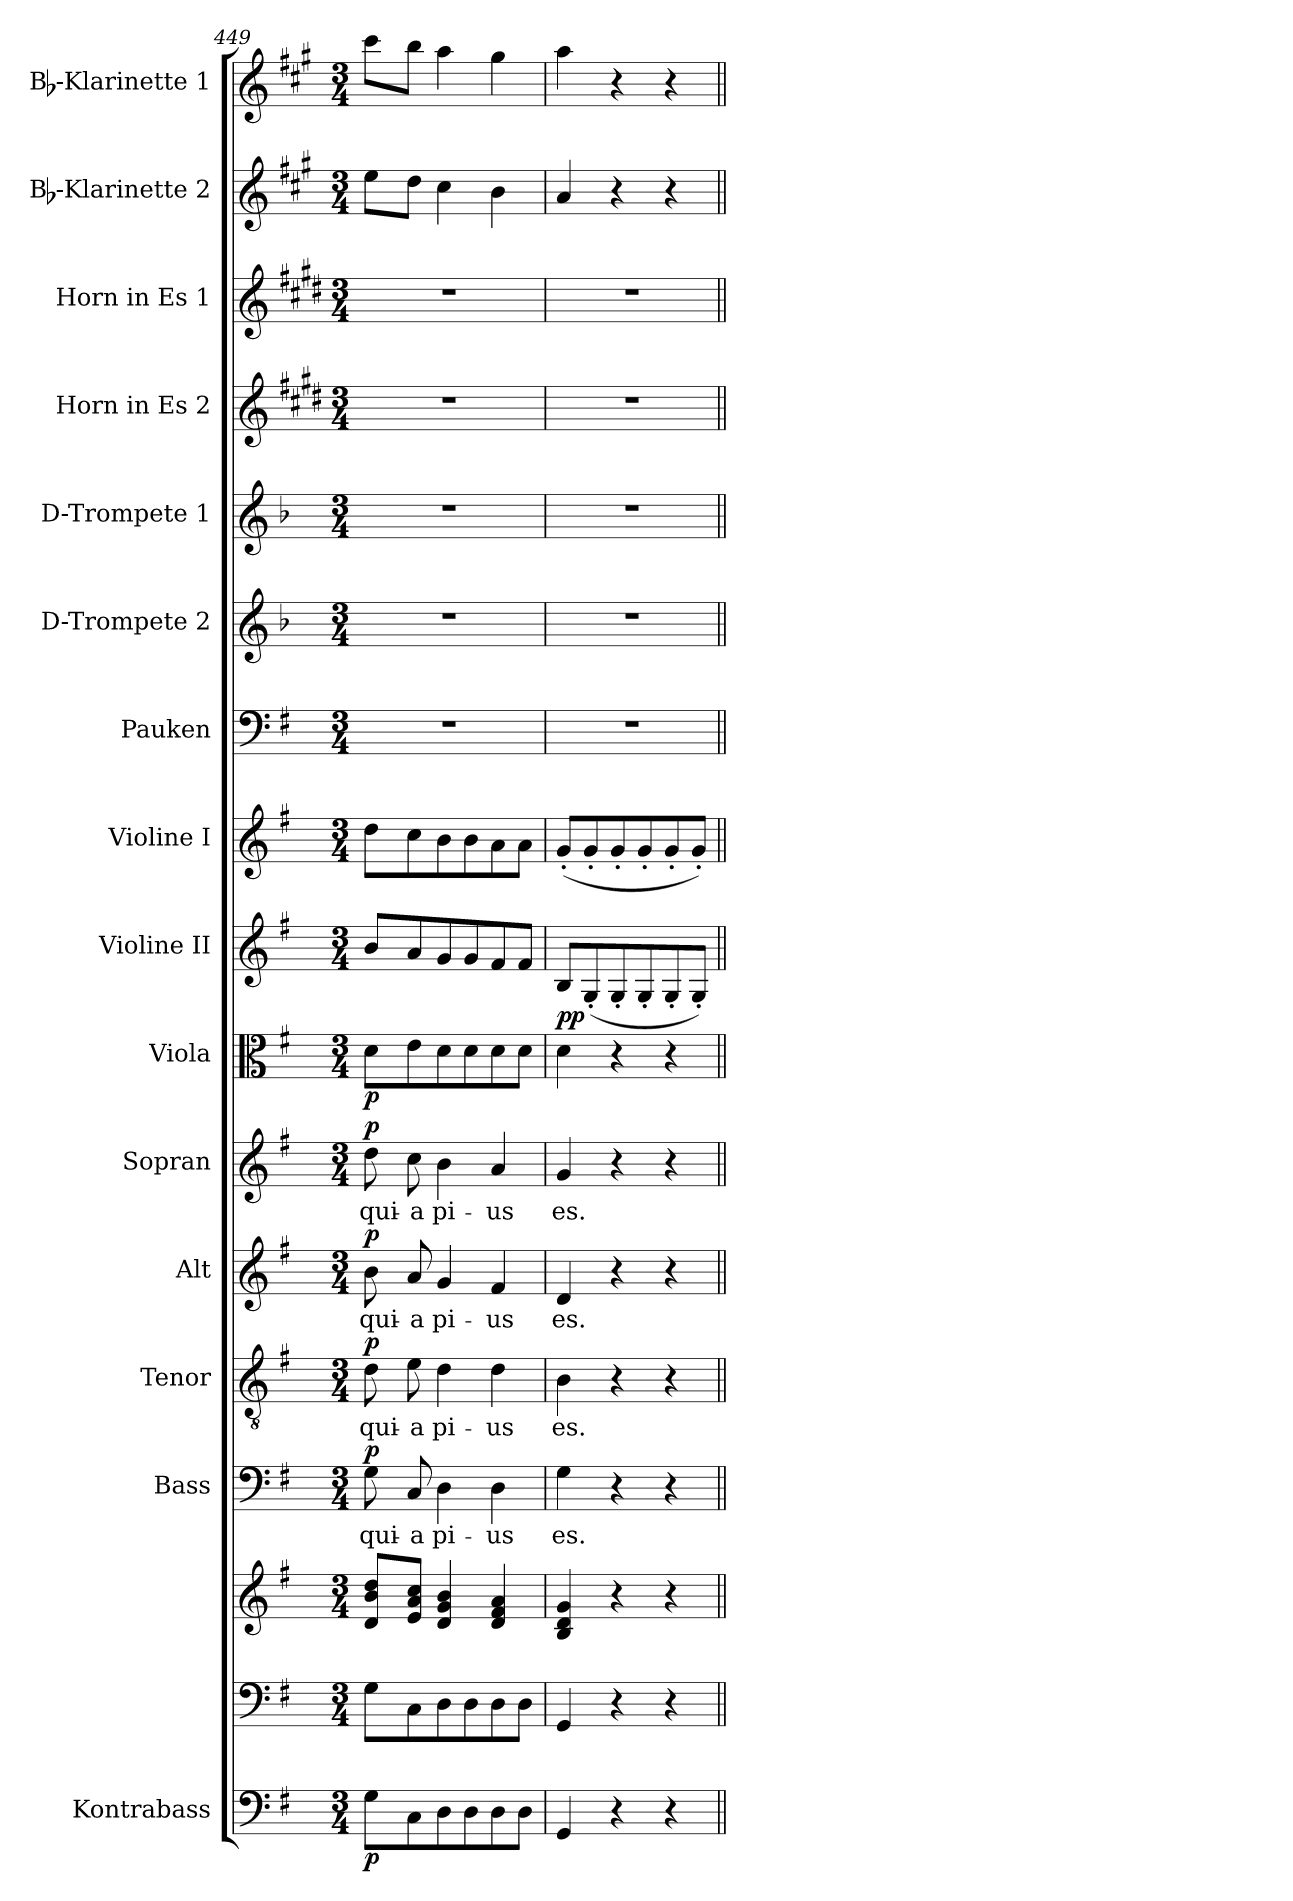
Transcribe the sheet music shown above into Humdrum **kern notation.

**kern	**dynam	**kern	**kern	**kern	**text	**dynam	**kern	**text	**dynam	**kern	**text	**dynam	**kern	**text	**dynam	**kern	**dynam	**kern	**dynam	**kern	**kern	**kern	**kern	**kern	**kern	**kern	**kern
*part16	*part16	*part15	*part15	*part14	*part14	*part14	*part13	*part13	*part13	*part12	*part12	*part12	*part11	*part11	*part11	*part10	*part10	*part9	*part9	*part8	*part7	*part6	*part5	*part4	*part3	*part2	*part1
*staff17	*staff17	*staff16	*staff15	*staff14	*staff14	*staff14	*staff13	*staff13	*staff13	*staff12	*staff12	*staff12	*staff11	*staff11	*staff11	*staff10	*staff10	*staff9	*staff9	*staff8	*staff7	*staff6	*staff5	*staff4	*staff3	*staff2	*staff1
*I"Kontrabass	*	*	*	*I"Bass	*	*	*I"Tenor	*	*	*I"Alt	*	*	*I"Sopran	*	*	*I"Viola	*	*I"Violine II	*	*I"Violine I	*I"Pauken	*I"D-Trompete 2	*I"D-Trompete 1	*I"Horn in Es 2	*I"Horn in Es 1	*I"Bb-Klarinette 2	*I"Bb-Klarinette 1
*I'Kb.	*	*	*	*I'B.	*	*	*I'T.	*	*	*I'A.	*	*	*I'S.	*	*	*I'Vla.	*	*I'Vl. II	*	*I'Vl. I	*I'Pk.	*I'D Trp. 2	*I'D Trp. 1	*	*	*I'Bb Kl. 2	*I'Bb Kl. 1
*clefF4	*	*clefF4	*clefG2	*clefF4	*	*	*clefGv2	*	*	*clefG2	*	*	*clefG2	*	*	*clefC3	*	*clefG2	*	*clefG2	*clefF4	*clefG2	*clefG2	*clefG2	*clefG2	*clefG2	*clefG2
*ITrd7c12	*	*	*	*	*	*	*	*	*	*	*	*	*	*	*	*	*	*	*	*	*	*ITrd-1c-2	*ITrd-1c-2	*ITrd5c9	*ITrd5c9	*ITrd1c2	*ITrd1c2
*k[f#]	*	*k[f#]	*k[f#]	*k[f#]	*	*	*k[f#]	*	*	*k[f#]	*	*	*k[f#]	*	*	*k[f#]	*	*k[f#]	*	*k[f#]	*k[f#]	*k[f#]	*k[f#]	*k[f#]	*k[f#]	*k[f#]	*k[f#]
*G:	*	*G:	*G:	*G:	*	*	*G:	*	*	*G:	*	*	*G:	*	*	*G:	*	*G:	*	*G:	*G:	*G:	*G:	*G:	*G:	*G:	*G:
*M3/4	*	*M3/4	*M3/4	*M3/4	*	*	*M3/4	*	*	*M3/4	*	*	*M3/4	*	*	*M3/4	*	*M3/4	*	*M3/4	*M3/4	*M3/4	*M3/4	*M3/4	*M3/4	*M3/4	*M3/4
=449	=449	=449	=449	=449	=449	=449	=449	=449	=449	=449	=449	=449	=449	=449	=449	=449	=449	=449	=449	=449	=449	=449	=449	=449	=449	=449	=449
!	!LO:DY:b	!	!	!	!LO:LY:b	!LO:DY:a	!	!LO:LY:b	!LO:DY:a	!	!LO:LY:b	!LO:DY:a	!	!LO:LY:b	!LO:DY:a	!	!LO:DY:b	!	!	!	!	!	!	!	!	!	!
8GG\L	p	8G\L	8d/ 8b/ 8dd/L	8G\	qui-	p	8d\	qui-	p	8b\	qui-	p	8dd\	qui-	p	8d\L	p	8b/L	.	8dd\L	2.r	2.r	2.r	2.r	2.r	8dd\L	8bb\L
!	!	!	!	!	!LO:LY:b	!	!	!LO:LY:b	!	!	!LO:LY:b	!	!	!LO:LY:b	!	!	!	!	!	!	!	!	!	!	!	!	!
8CC\	.	8C\	8e/ 8a/ 8cc/J	8C/	-a	.	8e\	-a	.	8a/	-a	.	8cc\	-a	.	8e\	.	8a/	.	8cc\	.	.	.	.	.	8cc\J	8aa\J
!	!	!	!	!	!LO:LY:b	!	!	!LO:LY:b	!	!	!LO:LY:b	!	!	!LO:LY:b	!	!	!	!	!	!	!	!	!	!	!	!	!
8DD\	.	8D\	4d/ 4g/ 4b/	4D\	pi-	.	4d\	pi-	.	4g/	pi-	.	4b\	pi-	.	8d\	.	8g/	.	8b\	.	.	.	.	.	4b\	4gg\
8DD\	.	8D\	.	.	.	.	.	.	.	.	.	.	.	.	.	8d\	.	8g/	.	8b\	.	.	.	.	.	.	.
!	!	!	!	!	!LO:LY:b	!	!	!LO:LY:b	!	!	!LO:LY:b	!	!	!LO:LY:b	!	!	!	!	!	!	!	!	!	!	!	!	!
8DD\	.	8D\	4d/ 4f#/ 4a/	4D\	-us	.	4d\	-us	.	4f#/	-us	.	4a/	-us	.	8d\	.	8f#/	.	8a\	.	.	.	.	.	4a\	4ff#\
8DD\J	.	8D\J	.	.	.	.	.	.	.	.	.	.	.	.	.	8d\J	.	8f#/J	.	8a\J	.	.	.	.	.	.	.
=450	=450	=450	=450	=450	=450	=450	=450	=450	=450	=450	=450	=450	=450	=450	=450	=450	=450	=450	=450	=450	=450	=450	=450	=450	=450	=450	=450
!	!	!	!	!	!LO:LY:b	!	!	!LO:LY:b	!	!	!LO:LY:b	!	!	!LO:LY:b	!	!	!	!	!LO:DY:b	!	!	!	!	!	!	!	!
4GGG/	.	4GG/	4B/ 4d/ 4g/	4G\	es.	.	4B\	es.	.	4d/	es.	.	4g/	es.	.	4d\	.	8B/L	pp	(<8g'</L	2.r	2.r	2.r	2.r	2.r	4g/	4gg\
.	.	.	.	.	.	.	.	.	.	.	.	.	.	.	.	.	.	(<8G'</	.	8g'</	.	.	.	.	.	.	.
4r	.	4r	4r	4r	.	.	4r	.	.	4r	.	.	4r	.	.	4r	.	8G'</	.	8g'</	.	.	.	.	.	4r	4r
.	.	.	.	.	.	.	.	.	.	.	.	.	.	.	.	.	.	8G'</	.	8g'</	.	.	.	.	.	.	.
4r	.	4r	4r	4r	.	.	4r	.	.	4r	.	.	4r	.	.	4r	.	8G'</	.	8g'</	.	.	.	.	.	4r	4r
.	.	.	.	.	.	.	.	.	.	.	.	.	.	.	.	.	.	8G'</J)	.	8g'</J)	.	.	.	.	.	.	.
=||	=||	=||	=||	=||	=||	=||	=||	=||	=||	=||	=||	=||	=||	=||	=||	=||	=||	=||	=||	=||	=||	=||	=||	=||	=||	=||	=||
*-	*-	*-	*-	*-	*-	*-	*-	*-	*-	*-	*-	*-	*-	*-	*-	*-	*-	*-	*-	*-	*-	*-	*-	*-	*-	*-	*-
